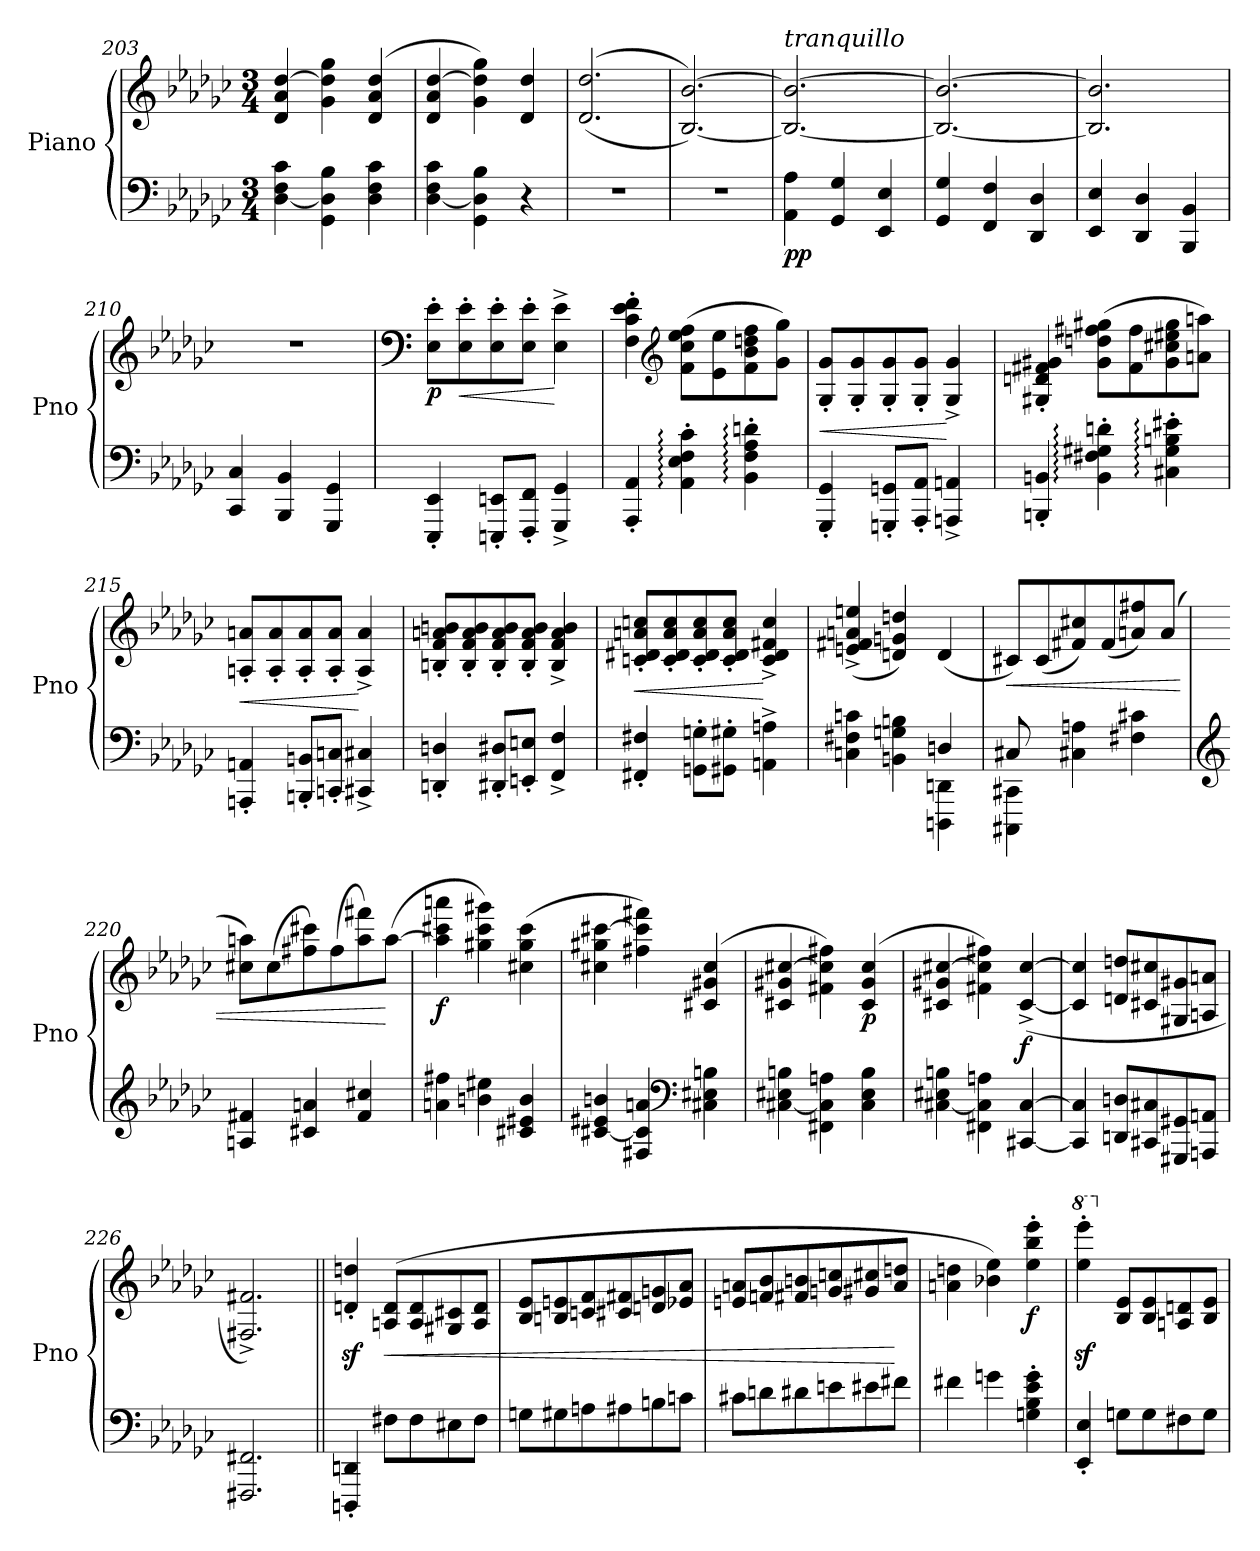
**kern	**kern	**dynam
*part1	*part1	*part1
*staff2	*staff1	*staff1/2
*I"Piano	*	*
*I'Pno	*	*
*clefF4	*clefG2	*
*k[b-e-a-d-g-c-]	*k[b-e-a-d-g-c-]	*
*M3/4	*M3/4	*
=203	=203	=203
[4D-\ 4F\ 4c-\	4d-/ 4a-/ [4dd-/	.
4GG-\ 4D-\] 4B-\	4g-\ 4dd-\] 4gg-\	.
4D-\ 4F\ 4c-\	(>4d-/ 4a-/ 4dd-/	.
!!LO:LB:g=z
=204	=204	=204
[4D-\ 4F\ 4c-\	4d-/ 4a-/ [4dd-/	.
4GG-\ 4D-\] 4B-\	4g-\ 4dd-\] 4gg-\)	.
4r	4d-/ 4dd-/	.
=205	=205	=205
2.r	(<(>2.d-/ 2.dd-/	.
=206	=206	=206
2.r	[2.B-/ [2.b-/))	.
!!LO:LB:g=z
=207	=207	=207
!	!LO:TX:a:i:t=tranquillo	!
!	!	!LO:DY:b=2
4AA-\ 4A-\	2.B-/_ 2.b-/_	pp
4GG-/ 4G-/	.	.
4EE-/ 4E-/	.	.
=208	=208	=208
4GG-/ 4G-/	2.B-/_ 2.b-/_	.
4FF/ 4F/	.	.
4DD-/ 4D-/	.	.
=209	=209	=209
4EE-/ 4E-/	2.B-/] 2.b-/]	.
4DD-/ 4D-/	.	.
4BBB-/ 4BB-/	.	.
=210	=210	=210
4CC-/ 4C-/	2.r	.
4BBB-/ 4BB-/	.	.
4GGG-/ 4GG-/	.	.
=211	=211	=211
*	*clefF4	*
!	!	!LO:DY:b
4EEE-/' 4EE-/'	8E-\' 8e-\'L	p
!	!	!LO:HP:b
.	8E-\' 8e-\'	<
8EEEn/' 8EEn/'L	8E-\' 8e-\'	.
8FFF/' 8FF/'J	8E-\' 8e-\'J	.
4GGG-/^ 4GG-/^	4E-\^ 4e-\^	[
=212	=212	=212
4AAA-/' 4AA-/'	4F\' 4c-\' 4e-\' 4f\'	.
*	*clefG2	*
4AA-\:' 4E-\:' 4F\:' 4c-\:'	(>8f\ 8cc-\ 8ee-\ 8ff\L	.
.	8e-\ 8ee-\	.
4BB-\:' 4F\:' 4A-\:' 4dn\:'	8f\ 8b-\ 8ddn\ 8ff\	.
.	8g-\ 8gg-\J)	.
!!LO:LB:g=z
=213	=213	=213
!	!	!LO:HP:b
!	!	!LO:DY:n=1:a
4GGG-/' 4GG-/'	8G-/' 8g-/'L	< other-dynamics
.	8G-/' 8g-/'	.
8GGGn/' 8GGn/'L	8G-/' 8g-/'	.
8AAA-/' 8AA-/'J	8G-/' 8g-/'J	.
4AAAn/^ 4AAn/^	4G-/^ 4g-/^	[
!!LO:PB:g=z
=214	=214	=214
4BBBn/' 4BBn/'	4G#X/' 4dn/' 4f#X/' 4g#X/'	.
4BB\:' 4F#X\:' 4G#X\:' 4dn\:'	(>8g#\ 8ddn\ 8ff#X\ 8gg#X\L	.
.	8f#\ 8ff#\	.
4C#X\:' 4G#\:' 4Bn\:' 4e#X\:'	8g#\ 8cc#X\ 8ee#X\ 8gg#\	.
.	8an\ 8aan\J)	.
=215	=215	=215
!	!	!LO:HP:b
4AAAn/' 4AAn/'	8An/' 8an/'L	<
.	8A/' 8a/'	.
8BBBn/' 8BBn/'L	8A/' 8a/'	.
8CCn/' 8Cn/'J	8A/' 8a/'J	.
4CC#X/^ 4C#X/^	4A/^ 4a/^	[
=216	=216	=216
4DDn/' 4Dn/'	8Bn/' 8f/' 8an/' 8bn/'L	.
.	8B/' 8f/' 8a/' 8b/'	.
8DD#X/' 8D#X/'L	8B/' 8f/' 8a/' 8b/'	.
8EEn/' 8En/'J	8B/' 8f/' 8a/' 8b/'J	.
4FF/^ 4F/^	4B/^ 4f/^ 4a/^ 4b/^	.
!!LO:LB:g=z
=217	=217	=217
!	!	!LO:HP:b
4FF#X/' 4F#X/'	8cn/' 8d#X/' 8an/' 8ccn/'L	<
.	8c/' 8d#/' 8a/' 8cc/'	.
8GGn\' 8Gn\'L	8c/' 8d#/' 8a/' 8cc/'	.
8GG#X\' 8G#X\'J	8c/' 8d#/' 8a/' 8cc/'J	.
4AAn\^ 4An\^	4c/^ 4d#/^ 4f#X/^ 4cc/^	[
!!LO:LB:g=z
=218	=218	=218
*^	*	*
2ryy	4Cn\ 4F#X\ 4cn\	(>4en/^ 4f#X/^ 4an/^ 4een/^	.
.	4BBn\ 4Gn\ 4Bn\	4dn/ 4gn/ 4ddn/)	.
4Dn/	4DDDn\ 4DDn\	(>4d/	.
=219	=219	=219	=219
!	!	!	!LO:HP:b
8C#X/	4CCC#X\ 4CC#X\	8c#X/L)	<
2ryy	.	(>8c#/	.
.	4C#X\ 4An\	8f#X/ 8cc#X/)	.
.	.	(>8f#/	.
.	4F#X\ 4c#X\	8an/ 8ff#X/)	.
8ryy	.	(>8a/J	.
*v	*v	*	*
=220	=220	=220
*clefG2	*	*
4An/ 4f#X/	8cc#X\ 8aan\L)	.
.	(>8cc#\	.
4c#X/ 4an/	8ff#X\ 8ccc#X\)	.
.	(>8ff#\	.
4f#/ 4cc#X/	8aa\ 8fff#X\)	.
.	(>[8aa\J	[
=221	=221	=221
!	!	!LO:DY:b
4an\ 4ff#X\	4aa\] 4ccc#X\ 4aaan\	f
4bn\ 4ee#X\	4gg#X\ 4ccc#\ 4ggg#X\)	.
4c#X/ 4e#X/ 4b/	(>4cc#X\ 4gg#\ 4ccc#\	.
!!LO:LB:g=z
=222	=222	=222
[4c#X/ 4e#X/ 4bn/	4cc#X\ 4gg#X\ [4ccc#X\	.
4F#X/ 4c#/] 4an/	4ff#X\ 4ccc#\] 4fff#X\)	.
*clefF4	*	*
4C#X\ 4E#X\ 4Bn\	(>4c#X/ 4g#X/ 4cc#/	.
!!LO:PB:g=z
=223	=223	=223
[4C#X\ 4E#X\ 4Bn\	4c#X/ 4g#X/ [4cc#X/	.
4FF#X\ 4C#\] 4An\	4f#X\ 4cc#\] 4ff#X\)	.
!	!	!LO:DY:b
4C#\ 4E#\ 4B\	(>4c#/ 4g#/ 4cc#/	p
=224	=224	=224
[4C#X\ 4E#X\ 4Bn\	4c#X/ 4g#X/ [4cc#X/	.
4FF#X\ 4C#\] 4An\	4f#X\ 4cc#\] 4ff#X\)	.
!	!	!LO:DY:b
[4CC#X/ [4C#/	(>[4c#/^ [4cc#/^	f
=225	=225	=225
4CC#/] 4C#/]	4c#/] 4cc#/]	.
8DDn/ 8Dn/L	8dn/ 8ddn/L	.
8CC#X/ 8C#X/	8c#X/ 8cc#X/	.
8GGG#X/ 8GG#X/	8G#X/ 8g#X/	.
8AAAn/ 8AAn/J	8An/ 8an/J	.
=226	=226	=226
2.FFF#X/ 2.FF#X/	2.F#X/^ 2.f#X/^)	.
=227||	=227||	=227||
4DDDn/' 4DDn/'	4dn/z<' 4ddn/z<'	.
!	!	!LO:HP:b
8F#X\L	(>8An/ 8d/L	<
8F#\	8A/ 8d/	.
8E#X\	8G#X/ 8c#X/	.
8F#\J	8A/ 8d/J	.
!!LO:LB:g=z
=228	=228	=228
8Gn\L	8B-/ 8e-/L	.
8G#X\	8Bn/ 8en/	.
8An\	8cn/ 8f/	.
8A#X\	8c#X/ 8f#X/	.
8Bn\	8dn/ 8gn/	.
8cn\J	8e-X/ 8a-/J	.
!!LO:LB:g=z
=229	=229	=229
8c#X\L	8en/ 8an/L	.
8dn\	8fn/ 8b-/	.
8d#X\	8f#X/ 8bn/	.
8en\	8gn/ 8ccn/	.
8e#X\	8g#X/ 8cc#X/	.
8f#X\J	8a/ 8ddn/J	[
=230	=230	=230
4f#X\	4an\ 4ddn\	.
4gn\	4b-X\ 4ee-\)	.
!	!	!LO:DY:b
4Gn\' 4B-\' 4e-\' 4g\'	4ee-\' 4bb-\' 4eee-\'	f
=231	=231	=231
*	*8va	*
4EE-/' 4E-/'	4eee-\z<' 4eeee-\z<'	.
*	*X8va	*
8Gn\L	8B-/ 8e-/L	.
8G\	8B-/ 8e-/	.
8F#X\	8An/ 8dn/	.
8G\J	8B-/ 8e-/J	.
=	=	=
*-	*-	*-
